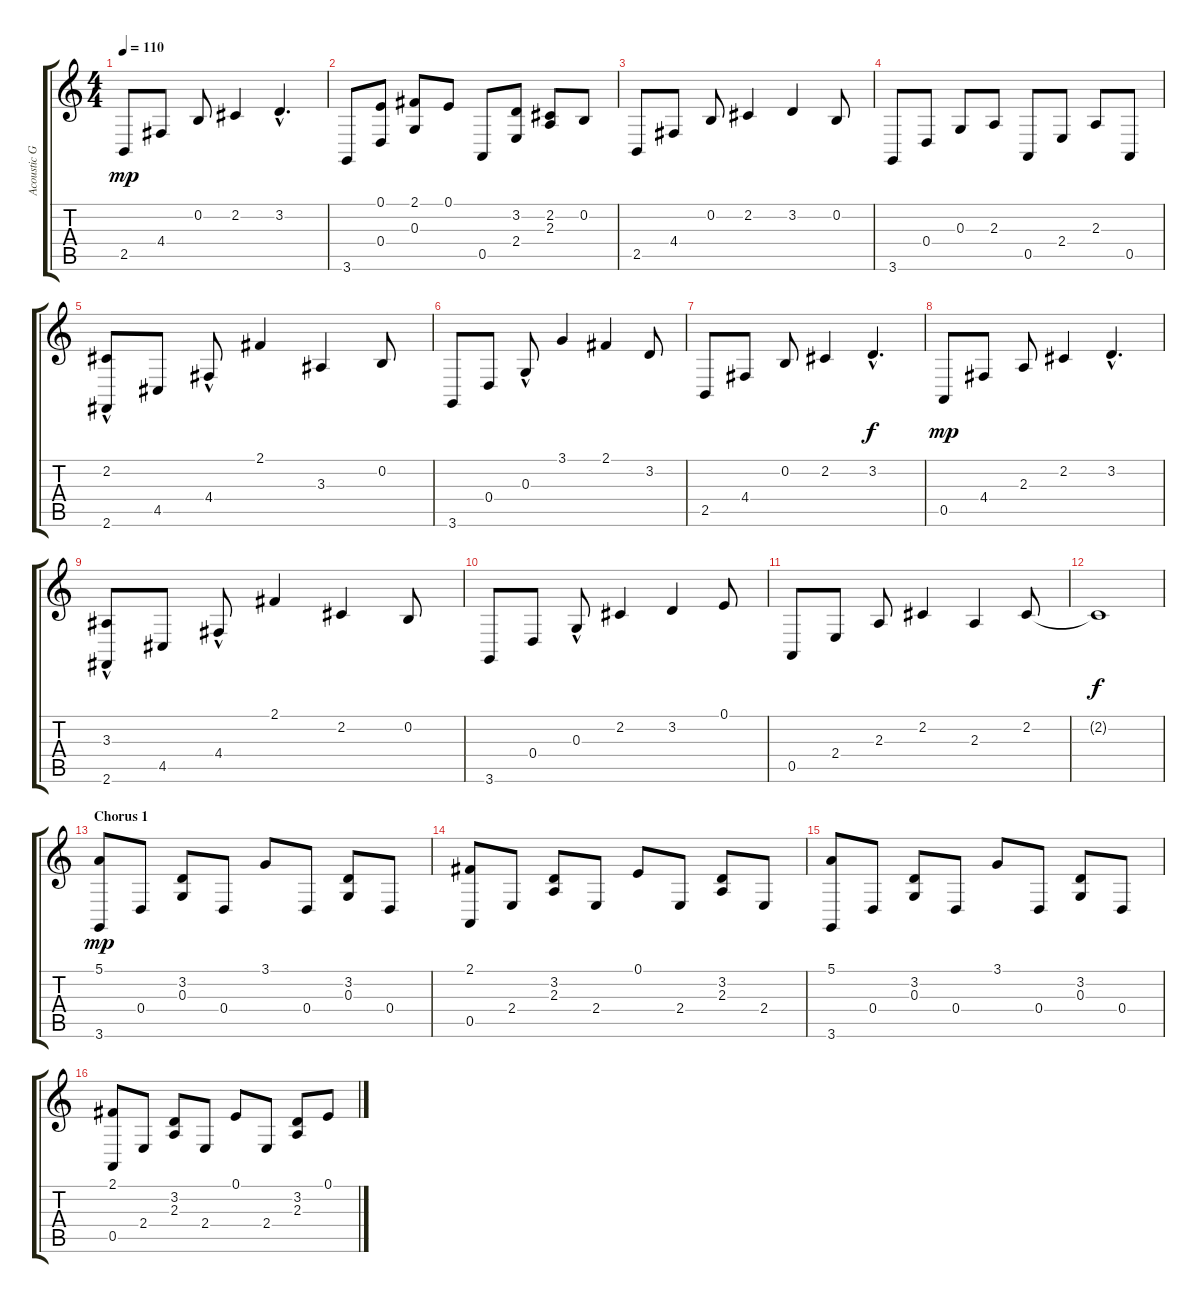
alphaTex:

\track ("Acoustic Grand Piano" "Acoustic G") {instrument acousticgrandpiano}
\staff {score tabs}
\tuning (E4 B3 G3 D3 A2 E2) {hide}
\ts (4 4)
\tempo 110
\clef g2
\ks c
2.5.8{dy mp} 4.4.8 0.2.8 2.2.4 3.2{hac}.4{d} |
3.6.8 (0.1 0.4).8 (2.1 0.3).8 0.1.8 0.5.8 (3.2 2.4).8 (2.2 2.3).8 0.2.8 |
2.5.8 4.4.8 0.2.8 2.2.4 3.2.4 0.2.8 |
3.6.8 0.4.8 0.3.8 2.3.8 0.5.8 2.4.8 2.3.8 0.5.8 |
(2.2{hac} 2.6).8 4.5.8 4.4{hac}.8 2.1.4 3.3.4 0.2.8 |
3.6.8 0.4.8 0.3{hac}.8 3.1.4 2.1.4 3.2.8 |
2.5.8 4.4.8 0.2.8 2.2.4 3.2{hac}.4{d dy f} |
0.5.8{dy mp} 4.4.8 2.3.8 2.2.4 3.2{hac}.4{d} |
(3.3{hac} 2.6).8 4.5.8 4.4{hac}.8 2.1.4 2.2.4 0.2.8 |
3.6.8 0.4.8 0.3{hac}.8 2.2.4 3.2.4 0.1.8 |
0.5.8 2.4.8 2.3.8 2.2.4 2.3.4 2.2.8 |
2.2{t}.1{dy f} |
\section ("" "Chorus 1")
(5.1 3.6).8{dy mp} 0.4.8 (3.2 0.3).8 0.4.8 3.1.8 0.4.8 (3.2 0.3).8 0.4.8 |
(2.1 0.5).8 2.4.8 (3.2 2.3).8 2.4.8 0.1.8 2.4.8 (3.2 2.3).8 2.4.8 |
(5.1 3.6).8 0.4.8 (3.2 0.3).8 0.4.8 3.1.8 0.4.8 (3.2 0.3).8 0.4.8 |
(2.1 0.5).8 2.4.8 (3.2 2.3).8 2.4.8 0.1.8 2.4.8 (3.2 2.3).8 0.1.8
